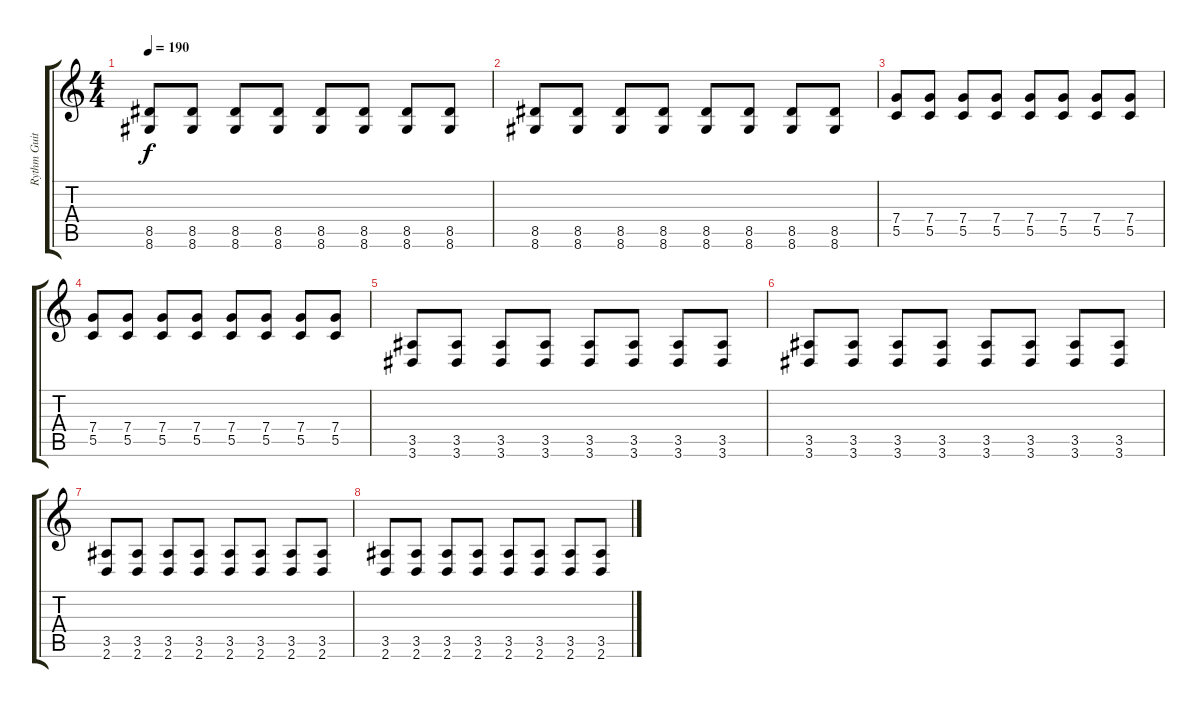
\track ("Rythm Guitar" "Rythm Guit") {instrument overdrivenguitar}
\staff {score tabs}
\tuning (D4 A3 F3 C3 G2 C2) {hide}
\ts (4 4)
\tempo 190
\clef g2
\ks c
(8.5 8.6).8{dy f} (8.5 8.6).8 (8.5 8.6).8 (8.5 8.6).8 (8.5 8.6).8 (8.5 8.6).8 (8.5 8.6).8 (8.5 8.6).8 |
(8.5 8.6).8 (8.5 8.6).8 (8.5 8.6).8 (8.5 8.6).8 (8.5 8.6).8 (8.5 8.6).8 (8.5 8.6).8 (8.5 8.6).8 |
(7.4 5.5).8 (7.4 5.5).8 (7.4 5.5).8 (7.4 5.5).8 (7.4 5.5).8 (7.4 5.5).8 (7.4 5.5).8 (7.4 5.5).8 |
(7.4 5.5).8 (7.4 5.5).8 (7.4 5.5).8 (7.4 5.5).8 (7.4 5.5).8 (7.4 5.5).8 (7.4 5.5).8 (7.4 5.5).8 |
(3.5 3.6).8 (3.5 3.6).8 (3.5 3.6).8 (3.5 3.6).8 (3.5 3.6).8 (3.5 3.6).8 (3.5 3.6).8 (3.5 3.6).8 |
(3.5 3.6).8 (3.5 3.6).8 (3.5 3.6).8 (3.5 3.6).8 (3.5 3.6).8 (3.5 3.6).8 (3.5 3.6).8 (3.5 3.6).8 |
(3.5 2.6).8 (3.5 2.6).8 (3.5 2.6).8 (3.5 2.6).8 (3.5 2.6).8 (3.5 2.6).8 (3.5 2.6).8 (3.5 2.6).8 |
(3.5 2.6).8 (3.5 2.6).8 (3.5 2.6).8 (3.5 2.6).8 (3.5 2.6).8 (3.5 2.6).8 (3.5 2.6).8 (3.5 2.6).8
